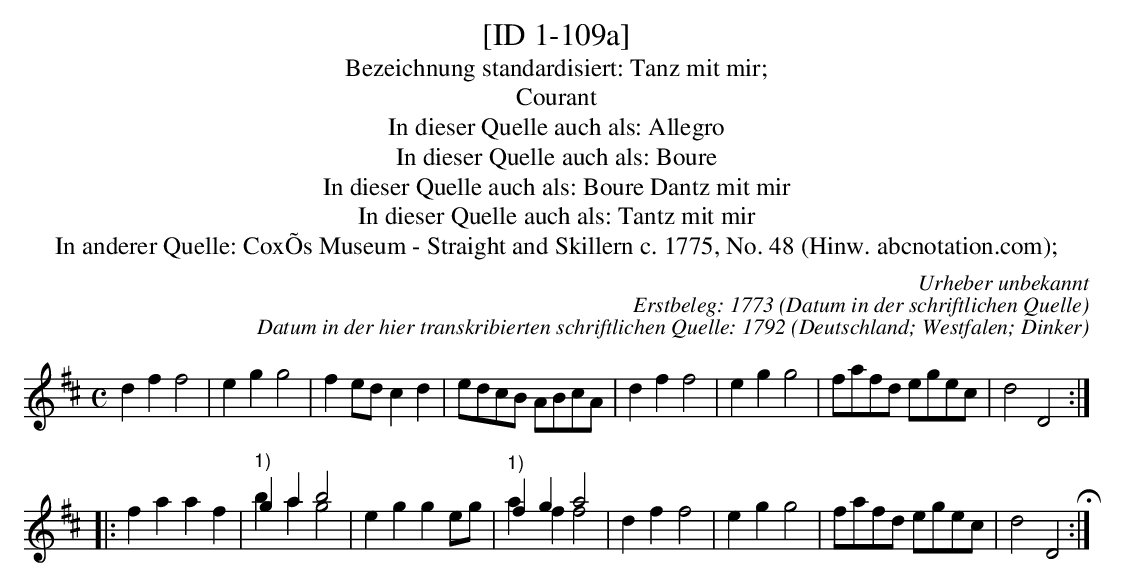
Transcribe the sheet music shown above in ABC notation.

X:1
T:[ID 1-109a]
T:Bezeichnung standardisiert: Tanz mit mir;
T:Courant
T:In dieser Quelle auch als: Allegro
T:In dieser Quelle auch als: Boure
T:In dieser Quelle auch als: Boure Dantz mit mir
T:In dieser Quelle auch als: Tantz mit mir
T:In anderer Quelle: CoxÕs Museum - Straight and Skillern c. 1775, No. 48 (Hinw. abcnotation.com);
C:Urheber unbekannt
C:Erstbeleg: 1773 (Datum in der schriftlichen Quelle)
C:Datum in der hier transkribierten schriftlichen Quelle: 1792
O:Deutschland; Westfalen; Dinker
L:1/8
M:C
K:D
d2f2f4 | e2g2g4 | f2edc2d2 | edcB ABcA | d2f2f4 | e2g2g4 | fafd egec | d4D4 ::
f2a2a2f2 | "^1)"g2a2b4&b2a2g4 | e2g2g2eg | "^1)"f2g2a4&a2f2f4 | d2f2f4 | e2g2g4 | fafd egec | d4D4 H:|
